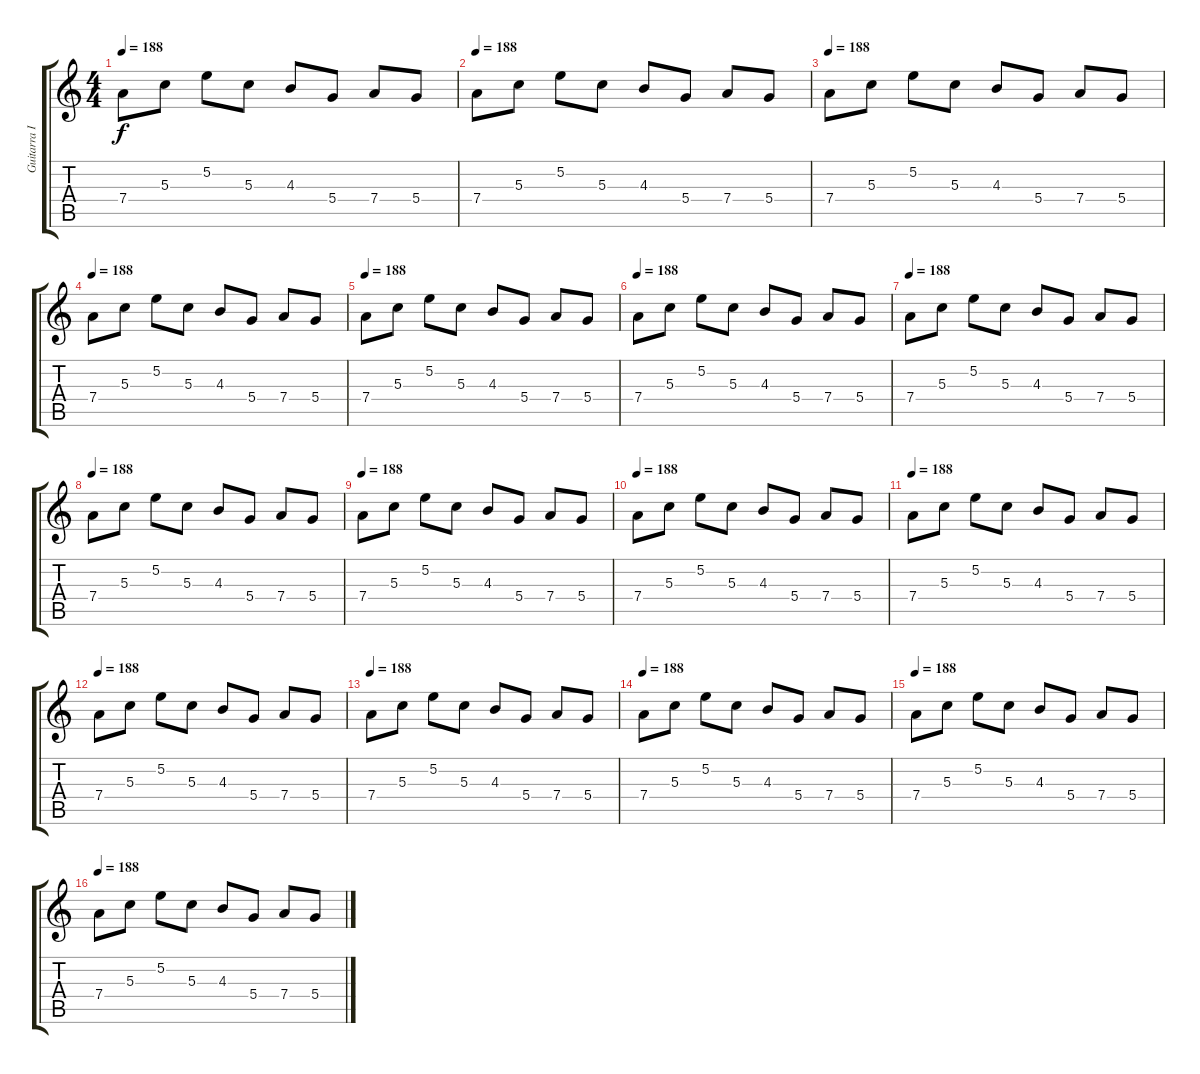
\track ("Guitarra III" "Guitarra I") {instrument electricguitarmuted}
\staff {score tabs}
\tuning (E4 B3 G3 D3 A2 E2) {hide}
\ts (4 4)
\tempo 188
\clef g2
\ks c
7.4.8{dy f balance 2 instrument distortionguitar} 5.3.8 5.2.8 5.3.8 4.3.8 5.4.8 7.4.8 5.4.8 |
\tempo 188
7.4.8{balance 2 instrument distortionguitar} 5.3.8 5.2.8 5.3.8 4.3.8 5.4.8 7.4.8 5.4.8 |
\tempo 188
7.4.8{balance 2 instrument distortionguitar} 5.3.8 5.2.8 5.3.8 4.3.8 5.4.8 7.4.8 5.4.8 |
\tempo 188
7.4.8{balance 2 instrument distortionguitar} 5.3.8 5.2.8 5.3.8 4.3.8 5.4.8 7.4.8 5.4.8 |
\tempo 188
7.4.8{balance 2 instrument distortionguitar} 5.3.8 5.2.8 5.3.8 4.3.8 5.4.8 7.4.8 5.4.8 |
\tempo 188
7.4.8{balance 2 instrument distortionguitar} 5.3.8 5.2.8 5.3.8 4.3.8 5.4.8 7.4.8 5.4.8 |
\tempo 188
7.4.8{balance 2 instrument distortionguitar} 5.3.8 5.2.8 5.3.8 4.3.8 5.4.8 7.4.8 5.4.8 |
\tempo 188
7.4.8{balance 2 instrument distortionguitar} 5.3.8 5.2.8 5.3.8 4.3.8 5.4.8 7.4.8 5.4.8 |
\tempo 188
7.4.8{balance 2 instrument distortionguitar} 5.3.8 5.2.8 5.3.8 4.3.8 5.4.8 7.4.8 5.4.8 |
\tempo 188
7.4.8{balance 2 instrument distortionguitar} 5.3.8 5.2.8 5.3.8 4.3.8 5.4.8 7.4.8 5.4.8 |
\tempo 188
7.4.8{balance 2 instrument distortionguitar} 5.3.8 5.2.8 5.3.8 4.3.8 5.4.8 7.4.8 5.4.8 |
\tempo 188
7.4.8{balance 2 instrument distortionguitar} 5.3.8 5.2.8 5.3.8 4.3.8 5.4.8 7.4.8 5.4.8 |
\tempo 188
7.4.8{balance 2 instrument distortionguitar} 5.3.8 5.2.8 5.3.8 4.3.8 5.4.8 7.4.8 5.4.8 |
\tempo 188
7.4.8{balance 2 instrument distortionguitar} 5.3.8 5.2.8 5.3.8 4.3.8 5.4.8 7.4.8 5.4.8 |
\tempo 188
7.4.8{balance 2 instrument distortionguitar} 5.3.8 5.2.8 5.3.8 4.3.8 5.4.8 7.4.8 5.4.8 |
\tempo 188
7.4.8{balance 2 instrument distortionguitar} 5.3.8 5.2.8 5.3.8 4.3.8 5.4.8 7.4.8 5.4.8
